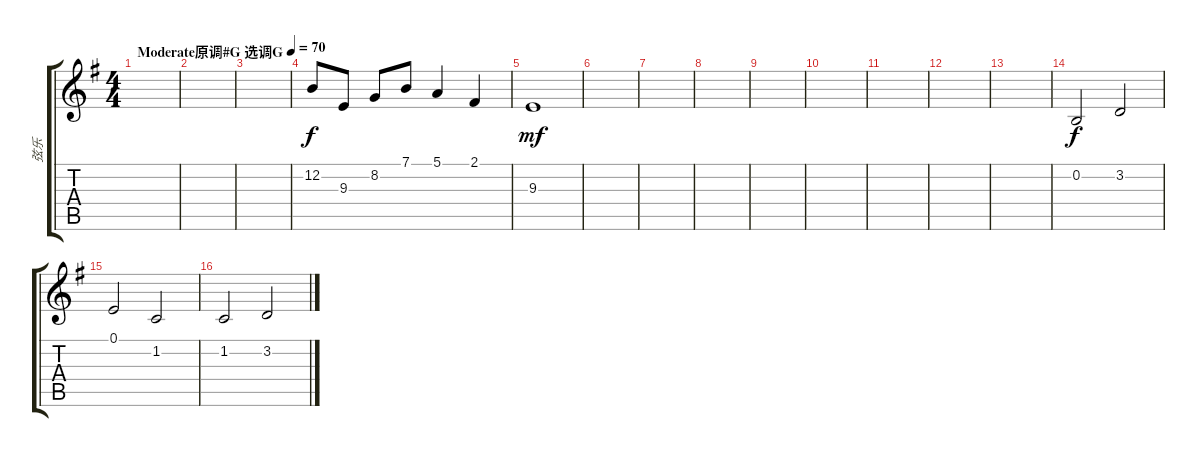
\track ("弦乐" "弦乐") {instrument stringensemble1}
\staff {score tabs}
\tuning (E4 B3 G3 D3 A2 E2) {hide}
\ts (4 4)
\tempo (70 "Moderate原调#G 选调G")
\clef g2
\ks g
|
|
|
12.2.8 9.3.8 8.2.8 7.1.8 5.1.4 2.1.4 |
9.3.1{dy mf} |
|
|
|
|
|
|
|
|
0.2.2{dy f} 3.2.2 |
0.1.2 1.2.2 |
1.2.2 3.2.2
